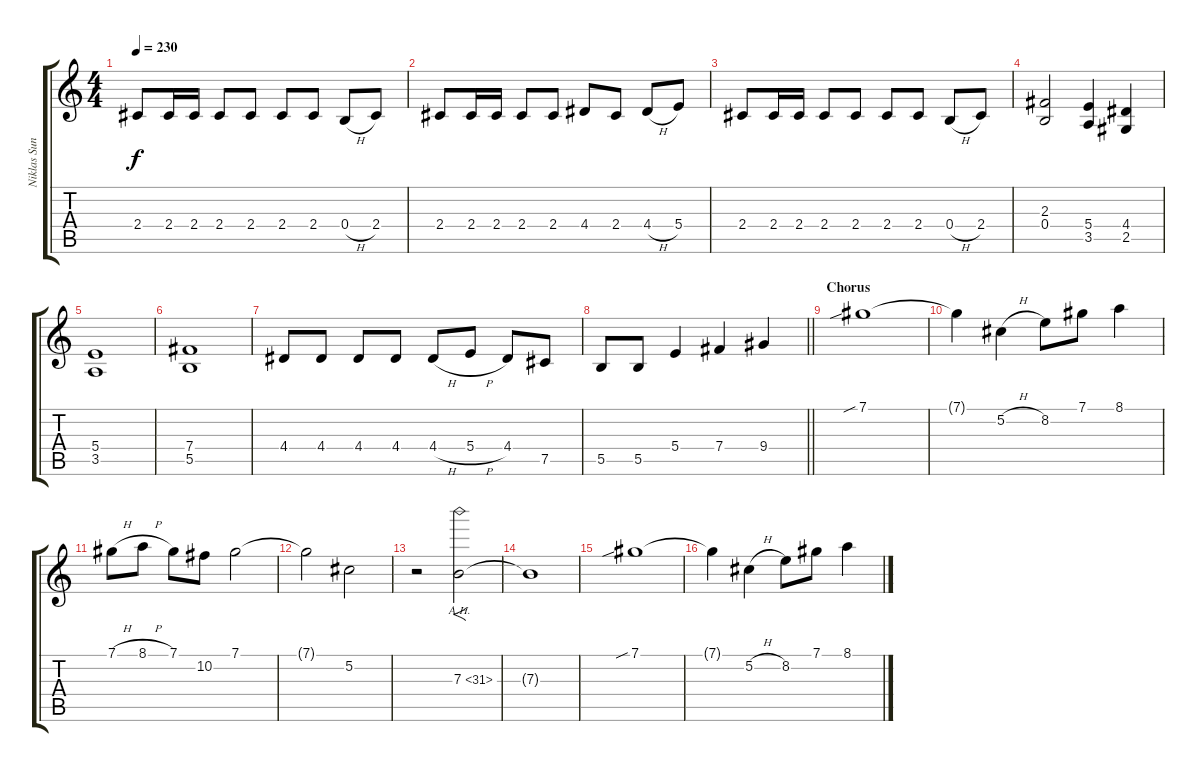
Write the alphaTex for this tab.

\track ("Niklas Sundin" "Niklas Sun") {instrument distortionguitar}
\staff {score tabs}
\tuning (Db4 Ab3 E3 B2 Gb2 Db2) {hide}
\ts (4 4)
\tempo 230
\clef g2
\ks c
2.4.8{dy f} 2.4.16 2.4.16 2.4.8 2.4.8 2.4.8 2.4.8 0.4{h}.8 2.4.8 |
2.4.8 2.4.16 2.4.16 2.4.8 2.4.8 4.4.8 2.4.8 4.4{h}.8 5.4.8 |
2.4.8 2.4.16 2.4.16 2.4.8 2.4.8 2.4.8 2.4.8 0.4{h}.8 2.4.8 |
(2.3 0.4).2 (5.4 3.5).4 (4.4 2.5).4 |
(5.4 3.5).1 |
(7.4 5.5).1 |
4.4.8 4.4.8 4.4.8 4.4.8 4.4{h}.8 5.4{h}.8 4.4.8 7.5.8 |
\barLineRight lightlight
5.5.8 5.5.8 5.4.4 7.4.4 9.4.4 |
\section ("" "Chorus")
7.1{sib}.1 |
7.1{t}.4 5.2{h}.4 8.2.8 7.1.8 8.1.4 |
7.1{h}.8 8.1{h}.8 7.1.8 10.2.8 7.1.2 |
7.1{t}.2 5.2.2 |
r.2 7.3{ah 24}.2{f} |
7.3{t}.1 |
7.1{sib}.1 |
7.1{t}.4 5.2{h}.4 8.2.8 7.1.8 8.1.4
